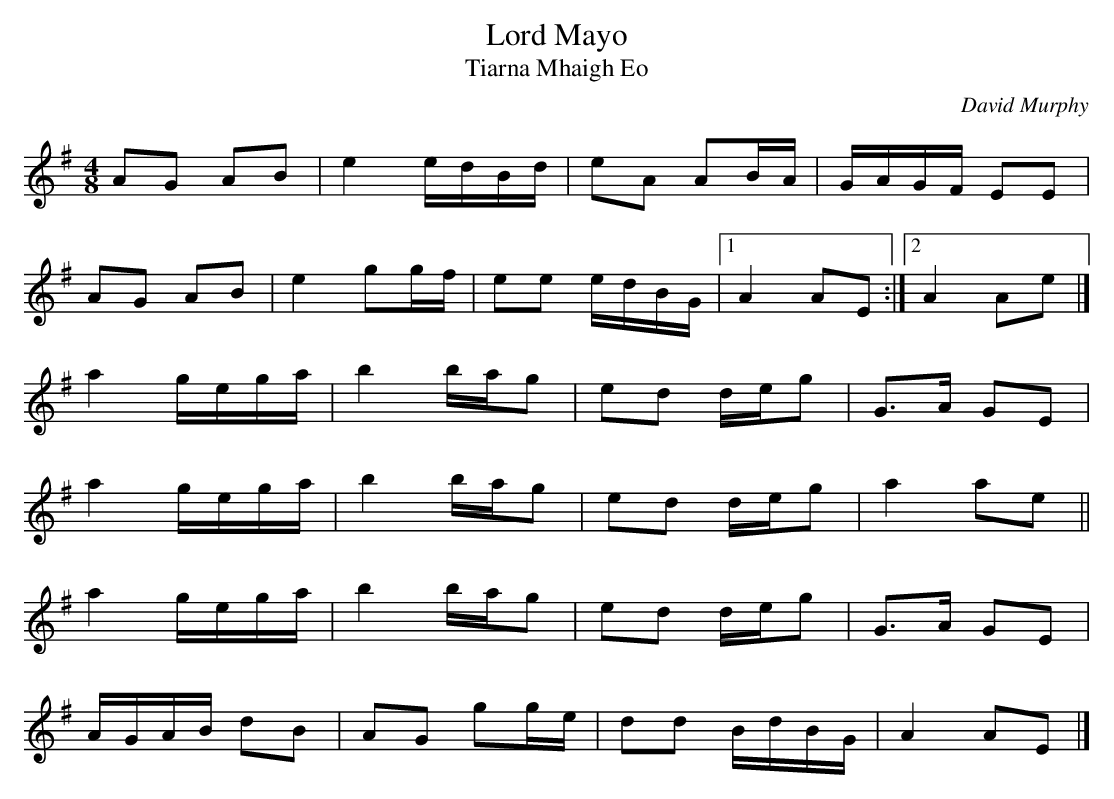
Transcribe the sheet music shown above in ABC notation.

X:1
T:Lord Mayo
T:Tiarna Mhaigh Eo
M:4/8
L:1/8
C:David Murphy
K:ADor
AG AB|e2 e/2d/2B/2d/2|eA AB/2A/2|G/2A/2G/2F/2 EE|!
AG AB|e2 gg/2f/2|ee e/2d/2B/2G/2|1 A2 AE:|2 A2  Ae|]!
a2 g/2e/2g/2a/2|b2 b/2a/2g|ed d/2e/2g|G>A GE|!
a2 g/2e/2g/2a/2|b2 b/2a/2g|ed d/2e/2g|a2  ae||!
a2 g/2e/2g/2a/2|b2 b/2a/2g|ed d/2e/2g|G>A GE|!
A/2G/2A/2B/2 dB|AG gg/2e/2|dd B/2d/2B/2G/2|A2  AE|]!
